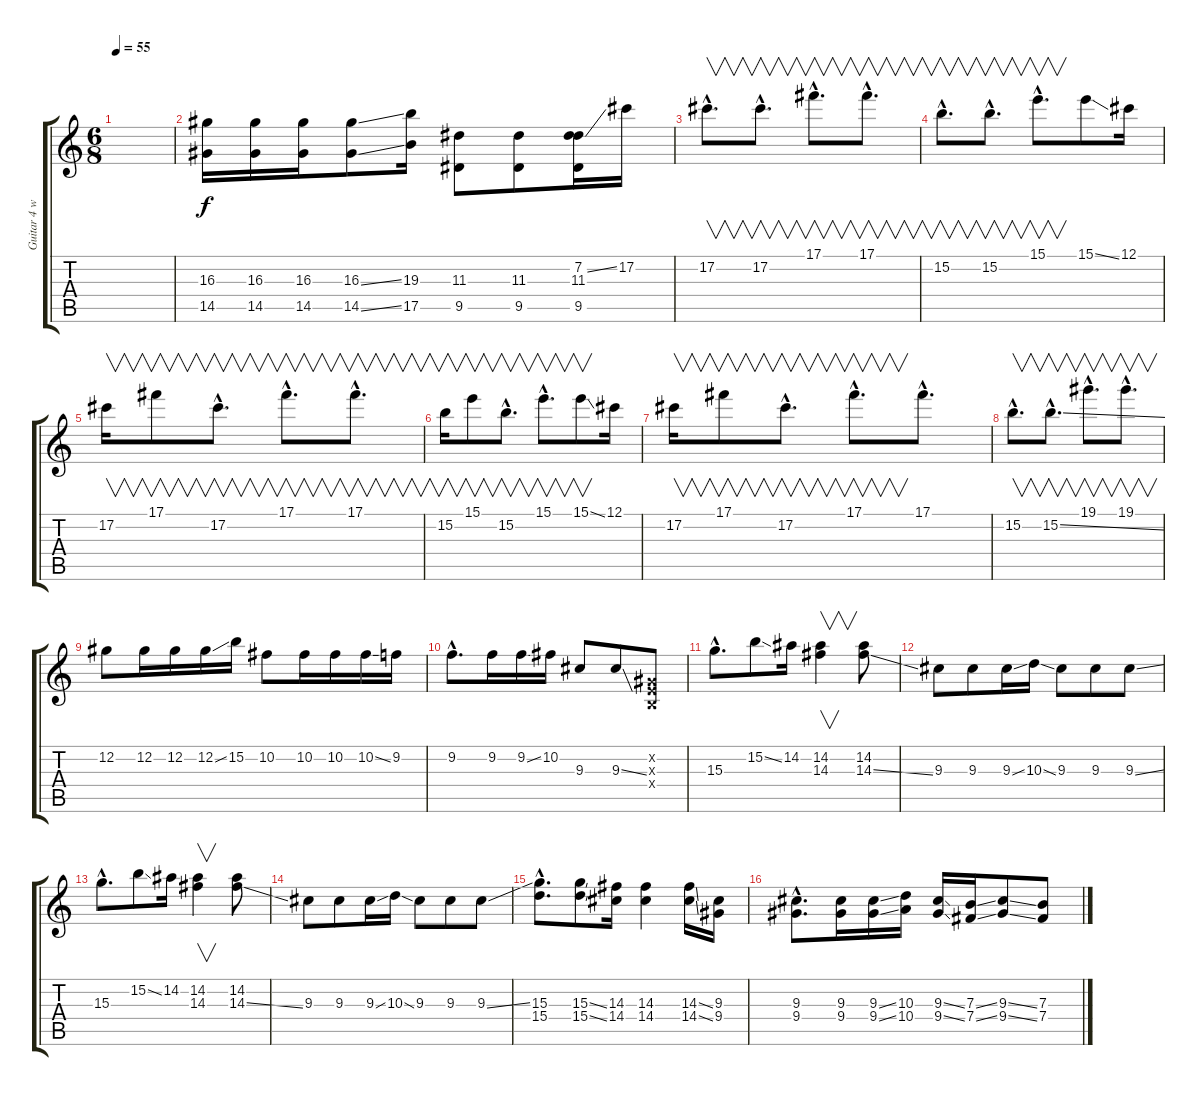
\track ("Guitar 4 w/ Distorsion and slide" "Guitar 4 w") {instrument distortionguitar}
\staff {score tabs}
\tuning (Db4 Ab3 E3 B2 Gb2 Db2) {hide}
\ts (6 8)
\tempo 55
\clef g2
\ks c
|
(16.3 14.5).16 (16.3 14.5).16 (16.3 14.5).16 (16.3{ss} 14.5{ss}).8 (19.3 17.5).16 (11.3 9.5).8 (11.3 9.5).8 (7.2{ss} 11.3 9.5).16 17.2.16 |
17.2{hac}.8{v d} 17.2{hac}.8{v d} 17.1{hac}.8{v d} 17.1{hac}.8{v d} |
15.2{hac}.8{v d} 15.2{hac}.8{v d} 15.1{hac}.8{v d} 15.1{ss}.8 12.1.16 |
17.2.16{v} 17.1.8{v} 17.2{hac}.8{v d} 17.1{hac}.8{v d} 17.1{hac}.8{v d} |
15.2.16{v} 15.1.8{v} 15.2{hac}.8{v d} 15.1{hac}.8{v d} 15.1{ss}.8{v} 12.1.16 |
17.2.16{v} 17.1.8{v} 17.2{hac}.8{v d} 17.1{hac}.8{v d} 17.1{hac}.8{d} |
15.2{hac}.8{v d} 15.2{ss hac}.8{v d} 19.1{hac}.8{v d} 19.1{hac}.8{v d} |
12.2.8 12.2.16 12.2.16 12.2{ss}.16 15.2.16 10.2.8 10.2.16 10.2.16 10.2{ss}.16 9.2.16 |
9.2{hac}.8{d} 9.2.16 9.2{ss}.16 10.2.16 9.3.8 9.3{ss}.8 (0.2{x} 0.3{x} 0.4{x}).8 |
15.3{hac}.8{d} 15.2{ss}.8 14.2.16 (14.2 14.3).4{v} (14.2 14.3{ss}).8 |
9.3.8 9.3.8 9.3{ss}.16 10.3{ss}.16 9.3.8 9.3.8 9.3{ss}.8 |
15.3{hac}.8{d} 15.2{ss}.8 14.2.16 (14.2 14.3).4{v} (14.2 14.3{ss}).8 |
9.3.8 9.3.8 9.3{ss}.16 10.3{ss}.16 9.3.8 9.3.8 9.3{ss}.8 |
(15.3{hac} 15.4{hac}).8{d} (15.3{ss} 15.4{ss}).8 (14.3 14.4).16 (14.3 14.4).4 (14.3{ss} 14.4{ss}).16 (9.3 9.4).16 |
(9.3{hac} 9.4{hac}).8{d} (9.3 9.4).16 (9.3{ss} 9.4{ss}).16 (10.3 10.4).16 (9.3{ss} 9.4{ss}).16 (7.3{ss} 7.4{ss}).16 (9.3{ss} 9.4{ss}).8 (7.3 7.4).8
